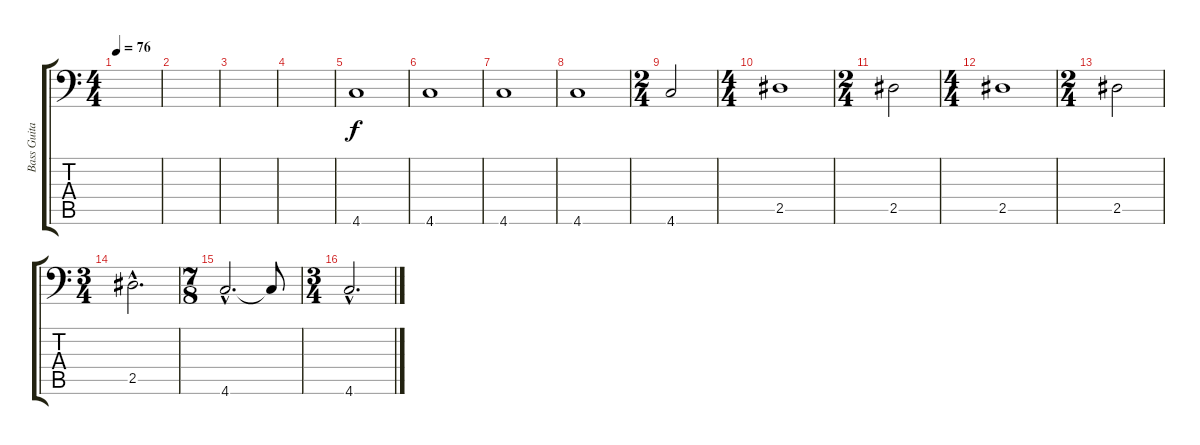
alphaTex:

\track ("Bass Guitar" "Bass Guita") {instrument electricbassfinger}
\staff {score tabs}
\tuning (Ab3 Eb3 B2 Gb2 Db2 Ab1) {hide}
\ts (4 4)
\tempo 76
\clef f4
\ks c
|
|
|
|
4.6.1 |
4.6.1 |
4.6.1 |
4.6.1 |
\ts (2 4)
4.6.2 |
\ts (4 4)
2.5.1 |
\ts (2 4)
2.5.2 |
\ts (4 4)
2.5.1 |
\ts (2 4)
2.5.2 |
\ts (3 4)
2.5{hac}.2{d} |
\ts (7 8)
4.6{hac}.2{d} 4.6{t}.8 |
\ts (3 4)
4.6{hac}.2{d}
